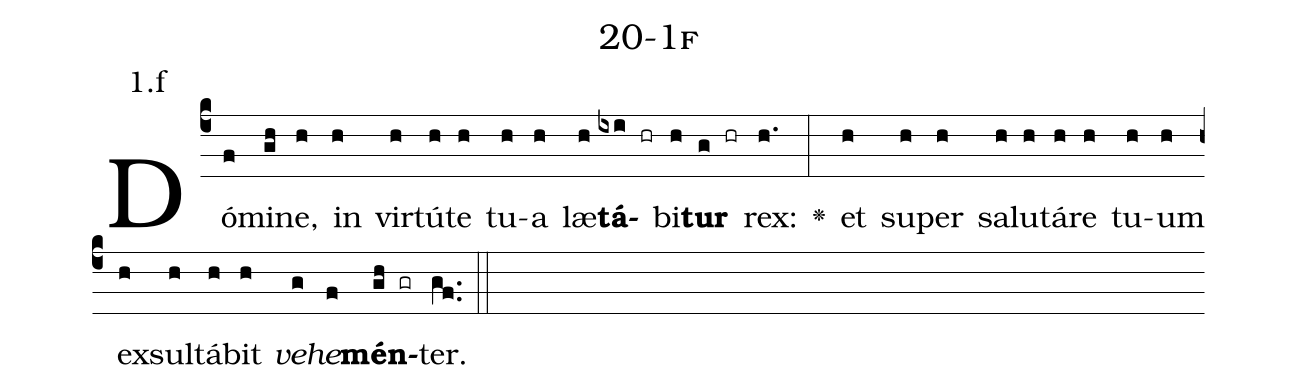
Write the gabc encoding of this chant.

name: 20-1f;
annotation: 1.f;
%%
(c4)Dó(f)mi(gh)ne,(h) in(h) vir(h)tú(h)te(h) tu(h)a(h) læ(h)<b>tá</b>(ixi hr)bi(h)<b>tur</b>(g hr) rex:(h.) <v>\greheightstar</v>(:) et(h) su(h)per(h) sa(h)lu(h)tá(h)re(h) tu(h)um(h) ex(h)sul(h)tá(h)bit(h) <i>ve</i>(g)<i>he</i>(f)<b>mén</b>(gh gr)ter.(gf..) (::)


%E(h) u(h) o(g) u(f) a(gh) e.(gf..) (::)
